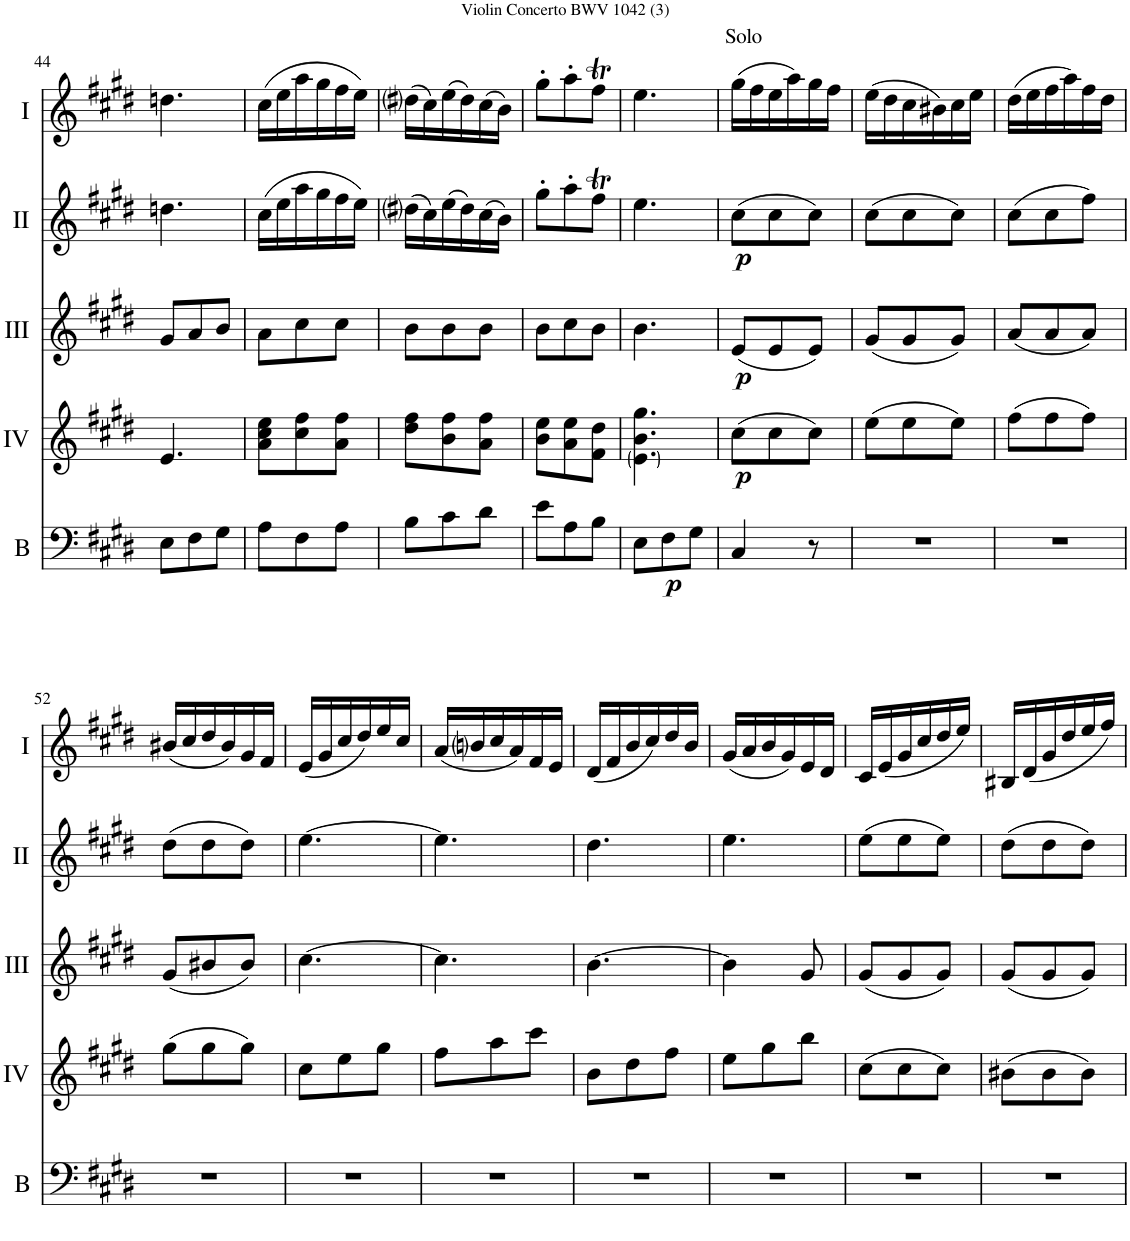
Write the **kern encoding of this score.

**kern	**dynam	**kern	**dynam	**kern	**dynam	**kern	**dynam	**kern
*part5	*part5	*part4	*part4	*part3	*part3	*part2	*part2	*part1
*staff5	*staff5	*staff4	*staff4	*staff3	*staff3	*staff2	*staff2	*staff1
*I"Basson	*	*I"Acc. 4	*	*I"Acc. 3	*	*I"Acc. 2	*	*I"Acc. 1
*I'B	*	*	*	*	*	*	*	*
!!LO:PB:g=z
*clefF4	*	*clefG2	*	*clefG2	*	*clefG2	*	*clefG2
*Trd7c12	*	*Trd7c12	*	*	*	*	*	*
*k[f#c#g#d#]	*	*k[f#c#g#d#]	*	*k[f#c#g#d#]	*	*k[f#c#g#d#]	*	*k[f#c#g#d#]
*M3/8	*	*M3/8	*	*M3/8	*	*M3/8	*	*M3/8
=44	=44	=44	=44	=44	=44	=44	=44	=44
8E\L	.	4.e/	.	8g#/L	.	4.ddn\	.	4.ddn\
8F#\	.	.	.	8a/	.	.	.	.
8G#\J	.	.	.	8b/J	.	.	.	.
=45	=45	=45	=45	=45	=45	=45	=45	=45
8A\L	.	8a\ 8cc#\ 8ee\L	.	8a\L	.	(16cc#\LL	.	(16cc#\LL
.	.	.	.	.	.	16ee\	.	16ee\
8F#\	.	8cc#\ 8ff#\	.	8cc#\	.	16aa\	.	16aa\
.	.	.	.	.	.	16gg#\	.	16gg#\
8A\J	.	8a\ 8ff#\J	.	8cc#\J	.	16ff#\	.	16ff#\
.	.	.	.	.	.	16ee\JJ)	.	16ee\JJ)
=46	=46	=46	=46	=46	=46	=46	=46	=46
8B\L	.	8dd#\ 8ff#\L	.	8b\L	.	(16dd#i\LL	.	(16dd#i\LL
.	.	.	.	.	.	16cc#\)	.	16cc#\)
8c#\	.	8b\ 8ff#\	.	8b\	.	(16ee\	.	(16ee\
.	.	.	.	.	.	16dd#\)	.	16dd#\)
8d#\J	.	8a\ 8ff#\J	.	8b\J	.	(16cc#\	.	(16cc#\
.	.	.	.	.	.	16b\JJ)	.	16b\JJ)
=47	=47	=47	=47	=47	=47	=47	=47	=47
8e\L	.	8b\ 8ee\L	.	8b\L	.	8gg#'\L	.	8gg#'\L
8A\	.	8a\ 8ee\	.	8cc#\	.	8aa'\	.	8aa'\
8B\J	.	8f#\ 8dd#\J	.	8b\J	.	8ff#T\J	.	8ff#T\J
=48	=48	=48	=48	=48	=48	=48	=48	=48
8E\L	.	4.e\ 4.b\ 4.gg#\	.	4.b\	.	4.ee\	.	4.ee\
!	!LO:DY:b	!	!	!	!	!	!	!
8F#\	p	.	.	.	.	.	.	.
8G#\J	.	.	.	.	.	.	.	.
=49	=49	=49	=49	=49	=49	=49	=49	=49
!	!	!	!	!	!	!	!	!LO:TX:a:t=Solo
!	!	!	!LO:DY:b	!	!LO:DY:b	!	!LO:DY:b	!
4C#/	.	(8cc#\L	p	(8e/L	p	(8cc#\L	p	(16gg#\LL
.	.	.	.	.	.	.	.	16ff#\
.	.	8cc#\	.	8e/	.	8cc#\	.	16ee\
.	.	.	.	.	.	.	.	16aa\)
8r	.	8cc#\J)	.	8e/J)	.	8cc#\J)	.	16gg#\
.	.	.	.	.	.	.	.	16ff#\JJ
=50	=50	=50	=50	=50	=50	=50	=50	=50
4.r	.	(8ee\L	.	(8g#/L	.	(8cc#\L	.	(16ee\LL
.	.	.	.	.	.	.	.	16dd#\
.	.	8ee\	.	8g#/	.	8cc#\	.	16cc#\
.	.	.	.	.	.	.	.	16b#X\)
.	.	8ee\J)	.	8g#/J)	.	8cc#\J)	.	16cc#\
.	.	.	.	.	.	.	.	16ee\JJ
=51	=51	=51	=51	=51	=51	=51	=51	=51
4.r	.	(8ff#\L	.	(8a/L	.	(8cc#\L	.	(16dd#\LL
.	.	.	.	.	.	.	.	16ee\
.	.	8ff#\	.	8a/	.	8cc#\	.	16ff#\
.	.	.	.	.	.	.	.	16aa\)
.	.	8ff#\J)	.	8a/J)	.	8ff#\J)	.	16ff#\
.	.	.	.	.	.	.	.	16dd#\JJ
!!LO:LB:g=z
=52	=52	=52	=52	=52	=52	=52	=52	=52
4.r	.	(8gg#\L	.	(8g#/L	.	(8dd#\L	.	(16b#X/LL
.	.	.	.	.	.	.	.	16cc#/
.	.	8gg#\	.	8b#X/	.	8dd#\	.	16dd#/
.	.	.	.	.	.	.	.	16b#/)
.	.	8gg#\J)	.	8b#/J)	.	8dd#\J)	.	16g#/
.	.	.	.	.	.	.	.	16f#/JJ
=53	=53	=53	=53	=53	=53	=53	=53	=53
4.r	.	8cc#\L	.	[4.cc#\	.	[4.ee\	.	(16e/LL
.	.	.	.	.	.	.	.	16g#/
.	.	8ee\	.	.	.	.	.	16cc#/
.	.	.	.	.	.	.	.	16dd#/)
.	.	8gg#\J	.	.	.	.	.	16ee/
.	.	.	.	.	.	.	.	16cc#/JJ
=54	=54	=54	=54	=54	=54	=54	=54	=54
4.r	.	8ff#\L	.	4.cc#\]	.	4.ee\]	.	(16a/LL
.	.	.	.	.	.	.	.	16bni/
.	.	8aa\	.	.	.	.	.	16cc#/
.	.	.	.	.	.	.	.	16a/)
.	.	8ccc#\J	.	.	.	.	.	16f#/
.	.	.	.	.	.	.	.	16e/JJ
=55	=55	=55	=55	=55	=55	=55	=55	=55
4.r	.	8b\L	.	[4.b\	.	4.dd#\	.	(16d#/LL
.	.	.	.	.	.	.	.	16f#/
.	.	8dd#\	.	.	.	.	.	16b/
.	.	.	.	.	.	.	.	16cc#/)
.	.	8ff#\J	.	.	.	.	.	16dd#/
.	.	.	.	.	.	.	.	16b/JJ
=56	=56	=56	=56	=56	=56	=56	=56	=56
4.r	.	8ee\L	.	4b\]	.	4.ee\	.	(16g#/LL
.	.	.	.	.	.	.	.	16a/
.	.	8gg#\	.	.	.	.	.	16b/
.	.	.	.	.	.	.	.	16g#/)
.	.	8bb\J	.	8g#/	.	.	.	16e/
.	.	.	.	.	.	.	.	16d#/JJ
=57	=57	=57	=57	=57	=57	=57	=57	=57
4.r	.	(8cc#\L	.	(8g#/L	.	(8ee\L	.	16c#/LL
.	.	.	.	.	.	.	.	(16e/
.	.	8cc#\	.	8g#/	.	8ee\	.	16g#/
.	.	.	.	.	.	.	.	16cc#/
.	.	8cc#\J)	.	8g#/J)	.	8ee\J)	.	16dd#/
.	.	.	.	.	.	.	.	16ee/JJ)
=58	=58	=58	=58	=58	=58	=58	=58	=58
4.r	.	(8b#X\L	.	(8g#/L	.	(8dd#\L	.	16B#X/LL
.	.	.	.	.	.	.	.	(16d#/
.	.	8b#\	.	8g#/	.	8dd#\	.	16g#/
.	.	.	.	.	.	.	.	16dd#/
.	.	8b#\J)	.	8g#/J)	.	8dd#\J)	.	16ee/
.	.	.	.	.	.	.	.	16ff#/JJ)
=	=	=	=	=	=	=	=	=
*-	*-	*-	*-	*-	*-	*-	*-	*-
